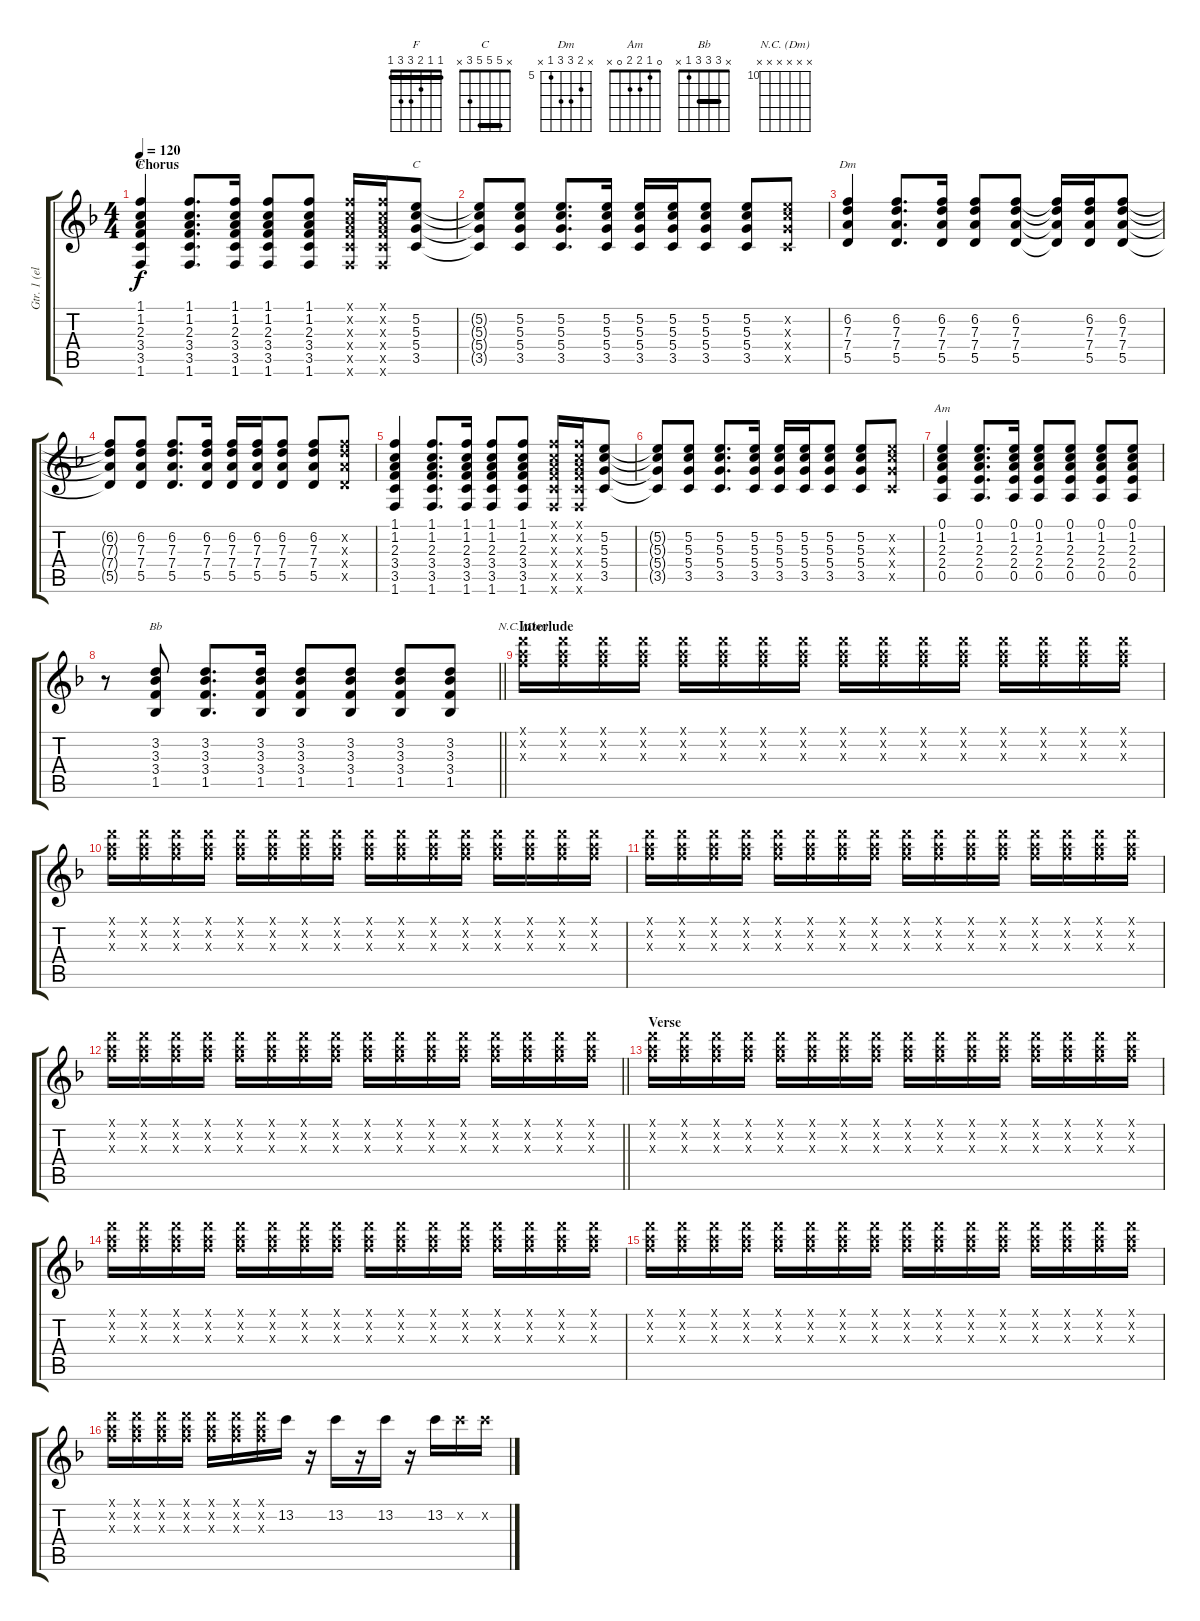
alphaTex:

\track ("Gtr. 1 (elec.)" "Gtr. 1 (el") {instrument electricguitarjazz}
\staff {score tabs}
\tuning (E4 B3 G3 D3 A2 E2) {hide}
\chord ("F" 1 1 2 3 3 1) {barre 1}
\chord ("C" x 5 5 5 3 x) {barre 5}
\chord ("Dm" x 6 7 7 5 x) {firstfret 5}
\chord ("Am" 0 1 2 2 0 x)
\chord ("Bb" x 3 3 3 1 x) {barre 3}
\chord ("N.C. (Dm)" x x x x x x) {firstfret 10}
\ts (4 4)
\section ("" "Chorus")
\tempo 120
\clef g2
\ks f
(1.1 1.2 2.3 3.4 3.5 1.6).4{ch "F" dy f} (1.1 1.2 2.3 3.4 3.5 1.6).8{d} (1.1 1.2 2.3 3.4 3.5 1.6).16 (1.1 1.2 2.3 3.4 3.5 1.6).8 (1.1 1.2 2.3 3.4 3.5 1.6).8 (1.1{x} 1.2{x} 2.3{x} 3.4{x} 3.5{x} 1.6{x}).16 (1.1{x} 1.2{x} 2.3{x} 3.4{x} 3.5{x} 1.6{x}).16 (5.2 5.3 5.4 3.5).8{ch "C"} |
(5.2{t} 5.3{t} 5.4{t} 3.5{t}).8 (5.2 5.3 5.4 3.5).8 (5.2 5.3 5.4 3.5).8{d} (5.2 5.3 5.4 3.5).16 (5.2 5.3 5.4 3.5).16 (5.2 5.3 5.4 3.5).16 (5.2 5.3 5.4 3.5).8 (5.2 5.3 5.4 3.5).8 (5.2{x} 5.3{x} 5.4{x} 3.5{x}).8 |
(6.2 7.3 7.4 5.5).4{ch "Dm"} (6.2 7.3 7.4 5.5).8{d} (6.2 7.3 7.4 5.5).16 (6.2 7.3 7.4 5.5).8 (6.2 7.3 7.4 5.5).8 (6.2{t} 7.3{t} 7.4{t} 5.5{t}).16 (6.2 7.3 7.4 5.5).16 (6.2 7.3 7.4 5.5).8 |
(6.2{t} 7.3{t} 7.4{t} 5.5{t}).8 (6.2 7.3 7.4 5.5).8 (6.2 7.3 7.4 5.5).8{d} (6.2 7.3 7.4 5.5).16 (6.2 7.3 7.4 5.5).16 (6.2 7.3 7.4 5.5).16 (6.2 7.3 7.4 5.5).8 (6.2 7.3 7.4 5.5).8 (6.2{x} 7.3{x} 7.4{x} 5.5{x}).8 |
(1.1 1.2 2.3 3.4 3.5 1.6).4 (1.1 1.2 2.3 3.4 3.5 1.6).8{d} (1.1 1.2 2.3 3.4 3.5 1.6).16 (1.1 1.2 2.3 3.4 3.5 1.6).8 (1.1 1.2 2.3 3.4 3.5 1.6).8 (1.1{x} 1.2{x} 2.3{x} 3.4{x} 3.5{x} 1.6{x}).16 (1.1{x} 1.2{x} 2.3{x} 3.4{x} 3.5{x} 1.6{x}).16 (5.2 5.3 5.4 3.5).8 |
(5.2{t} 5.3{t} 5.4{t} 3.5{t}).8 (5.2 5.3 5.4 3.5).8 (5.2 5.3 5.4 3.5).8{d} (5.2 5.3 5.4 3.5).16 (5.2 5.3 5.4 3.5).16 (5.2 5.3 5.4 3.5).16 (5.2 5.3 5.4 3.5).8 (5.2 5.3 5.4 3.5).8 (5.2{x} 5.3{x} 5.4{x} 3.5{x}).8 |
(0.1 1.2 2.3 2.4 0.5).4{ch "Am"} (0.1 1.2 2.3 2.4 0.5).8{d} (0.1 1.2 2.3 2.4 0.5).16 (0.1 1.2 2.3 2.4 0.5).8 (0.1 1.2 2.3 2.4 0.5).8 (0.1 1.2 2.3 2.4 0.5).8 (0.1 1.2 2.3 2.4 0.5).8 |
\barLineRight lightlight
r.8 (3.2 3.3 3.4 1.5).8{ch "Bb"} (3.2 3.3 3.4 1.5).8{d} (3.2 3.3 3.4 1.5).16 (3.2 3.3 3.4 1.5).8 (3.2 3.3 3.4 1.5).8 (3.2 3.3 3.4 1.5).8 (3.2 3.3 3.4 1.5).8 |
\section ("" "Interlude")
(10.1{x} 10.2{x} 10.3{x}).16{ch "N.C. (Dm)"} (10.1{x} 10.2{x} 10.3{x}).16 (10.1{x} 10.2{x} 10.3{x}).16 (10.1{x} 10.2{x} 10.3{x}).16 (10.1{x} 10.2{x} 10.3{x}).16 (10.1{x} 10.2{x} 10.3{x}).16 (10.1{x} 10.2{x} 10.3{x}).16 (10.1{x} 10.2{x} 10.3{x}).16 (10.1{x} 10.2{x} 10.3{x}).16 (10.1{x} 10.2{x} 10.3{x}).16 (10.1{x} 10.2{x} 10.3{x}).16 (10.1{x} 10.2{x} 10.3{x}).16 (10.1{x} 10.2{x} 10.3{x}).16 (10.1{x} 10.2{x} 10.3{x}).16 (10.1{x} 10.2{x} 10.3{x}).16 (10.1{x} 10.2{x} 10.3{x}).16 |
(10.1{x} 10.2{x} 10.3{x}).16 (10.1{x} 10.2{x} 10.3{x}).16 (10.1{x} 10.2{x} 10.3{x}).16 (10.1{x} 10.2{x} 10.3{x}).16 (10.1{x} 10.2{x} 10.3{x}).16 (10.1{x} 10.2{x} 10.3{x}).16 (10.1{x} 10.2{x} 10.3{x}).16 (10.1{x} 10.2{x} 10.3{x}).16 (10.1{x} 10.2{x} 10.3{x}).16 (10.1{x} 10.2{x} 10.3{x}).16 (10.1{x} 10.2{x} 10.3{x}).16 (10.1{x} 10.2{x} 10.3{x}).16 (10.1{x} 10.2{x} 10.3{x}).16 (10.1{x} 10.2{x} 10.3{x}).16 (10.1{x} 10.2{x} 10.3{x}).16 (10.1{x} 10.2{x} 10.3{x}).16 |
(10.1{x} 10.2{x} 10.3{x}).16 (10.1{x} 10.2{x} 10.3{x}).16 (10.1{x} 10.2{x} 10.3{x}).16 (10.1{x} 10.2{x} 10.3{x}).16 (10.1{x} 10.2{x} 10.3{x}).16 (10.1{x} 10.2{x} 10.3{x}).16 (10.1{x} 10.2{x} 10.3{x}).16 (10.1{x} 10.2{x} 10.3{x}).16 (10.1{x} 10.2{x} 10.3{x}).16 (10.1{x} 10.2{x} 10.3{x}).16 (10.1{x} 10.2{x} 10.3{x}).16 (10.1{x} 10.2{x} 10.3{x}).16 (10.1{x} 10.2{x} 10.3{x}).16 (10.1{x} 10.2{x} 10.3{x}).16 (10.1{x} 10.2{x} 10.3{x}).16 (10.1{x} 10.2{x} 10.3{x}).16 |
\barLineRight lightlight
(10.1{x} 10.2{x} 10.3{x}).16 (10.1{x} 10.2{x} 10.3{x}).16 (10.1{x} 10.2{x} 10.3{x}).16 (10.1{x} 10.2{x} 10.3{x}).16 (10.1{x} 10.2{x} 10.3{x}).16 (10.1{x} 10.2{x} 10.3{x}).16 (10.1{x} 10.2{x} 10.3{x}).16 (10.1{x} 10.2{x} 10.3{x}).16 (10.1{x} 10.2{x} 10.3{x}).16 (10.1{x} 10.2{x} 10.3{x}).16 (10.1{x} 10.2{x} 10.3{x}).16 (10.1{x} 10.2{x} 10.3{x}).16 (10.1{x} 10.2{x} 10.3{x}).16 (10.1{x} 10.2{x} 10.3{x}).16 (10.1{x} 10.2{x} 10.3{x}).16 (10.1{x} 10.2{x} 10.3{x}).16 |
\section ("" "Verse")
(10.1{x} 10.2{x} 10.3{x}).16{instrument distortionguitar} (10.1{x} 10.2{x} 10.3{x}).16 (10.1{x} 10.2{x} 10.3{x}).16 (10.1{x} 10.2{x} 10.3{x}).16 (10.1{x} 10.2{x} 10.3{x}).16 (10.1{x} 10.2{x} 10.3{x}).16 (10.1{x} 10.2{x} 10.3{x}).16 (10.1{x} 10.2{x} 10.3{x}).16 (10.1{x} 10.2{x} 10.3{x}).16 (10.1{x} 10.2{x} 10.3{x}).16 (10.1{x} 10.2{x} 10.3{x}).16 (10.1{x} 10.2{x} 10.3{x}).16 (10.1{x} 10.2{x} 10.3{x}).16 (10.1{x} 10.2{x} 10.3{x}).16 (10.1{x} 10.2{x} 10.3{x}).16 (10.1{x} 10.2{x} 10.3{x}).16 |
(10.1{x} 10.2{x} 10.3{x}).16 (10.1{x} 10.2{x} 10.3{x}).16 (10.1{x} 10.2{x} 10.3{x}).16 (10.1{x} 10.2{x} 10.3{x}).16 (10.1{x} 10.2{x} 10.3{x}).16 (10.1{x} 10.2{x} 10.3{x}).16 (10.1{x} 10.2{x} 10.3{x}).16 (10.1{x} 10.2{x} 10.3{x}).16 (10.1{x} 10.2{x} 10.3{x}).16 (10.1{x} 10.2{x} 10.3{x}).16 (10.1{x} 10.2{x} 10.3{x}).16 (10.1{x} 10.2{x} 10.3{x}).16 (10.1{x} 10.2{x} 10.3{x}).16 (10.1{x} 10.2{x} 10.3{x}).16 (10.1{x} 10.2{x} 10.3{x}).16 (10.1{x} 10.2{x} 10.3{x}).16 |
(10.1{x} 10.2{x} 10.3{x}).16 (10.1{x} 10.2{x} 10.3{x}).16 (10.1{x} 10.2{x} 10.3{x}).16 (10.1{x} 10.2{x} 10.3{x}).16 (10.1{x} 10.2{x} 10.3{x}).16 (10.1{x} 10.2{x} 10.3{x}).16 (10.1{x} 10.2{x} 10.3{x}).16 (10.1{x} 10.2{x} 10.3{x}).16 (10.1{x} 10.2{x} 10.3{x}).16 (10.1{x} 10.2{x} 10.3{x}).16 (10.1{x} 10.2{x} 10.3{x}).16 (10.1{x} 10.2{x} 10.3{x}).16 (10.1{x} 10.2{x} 10.3{x}).16 (10.1{x} 10.2{x} 10.3{x}).16 (10.1{x} 10.2{x} 10.3{x}).16 (10.1{x} 10.2{x} 10.3{x}).16 |
(10.1{x} 10.2{x} 10.3{x}).16 (10.1{x} 10.2{x} 10.3{x}).16 (10.1{x} 10.2{x} 10.3{x}).16 (10.1{x} 10.2{x} 10.3{x}).16 (10.1{x} 10.2{x} 10.3{x}).16 (10.1{x} 10.2{x} 10.3{x}).16 (10.1{x} 10.2{x} 10.3{x}).16 13.2.16 r.16 13.2.16 r.16 13.2.16 r.16 13.2.16 13.2{x}.16 13.2{x}.16
